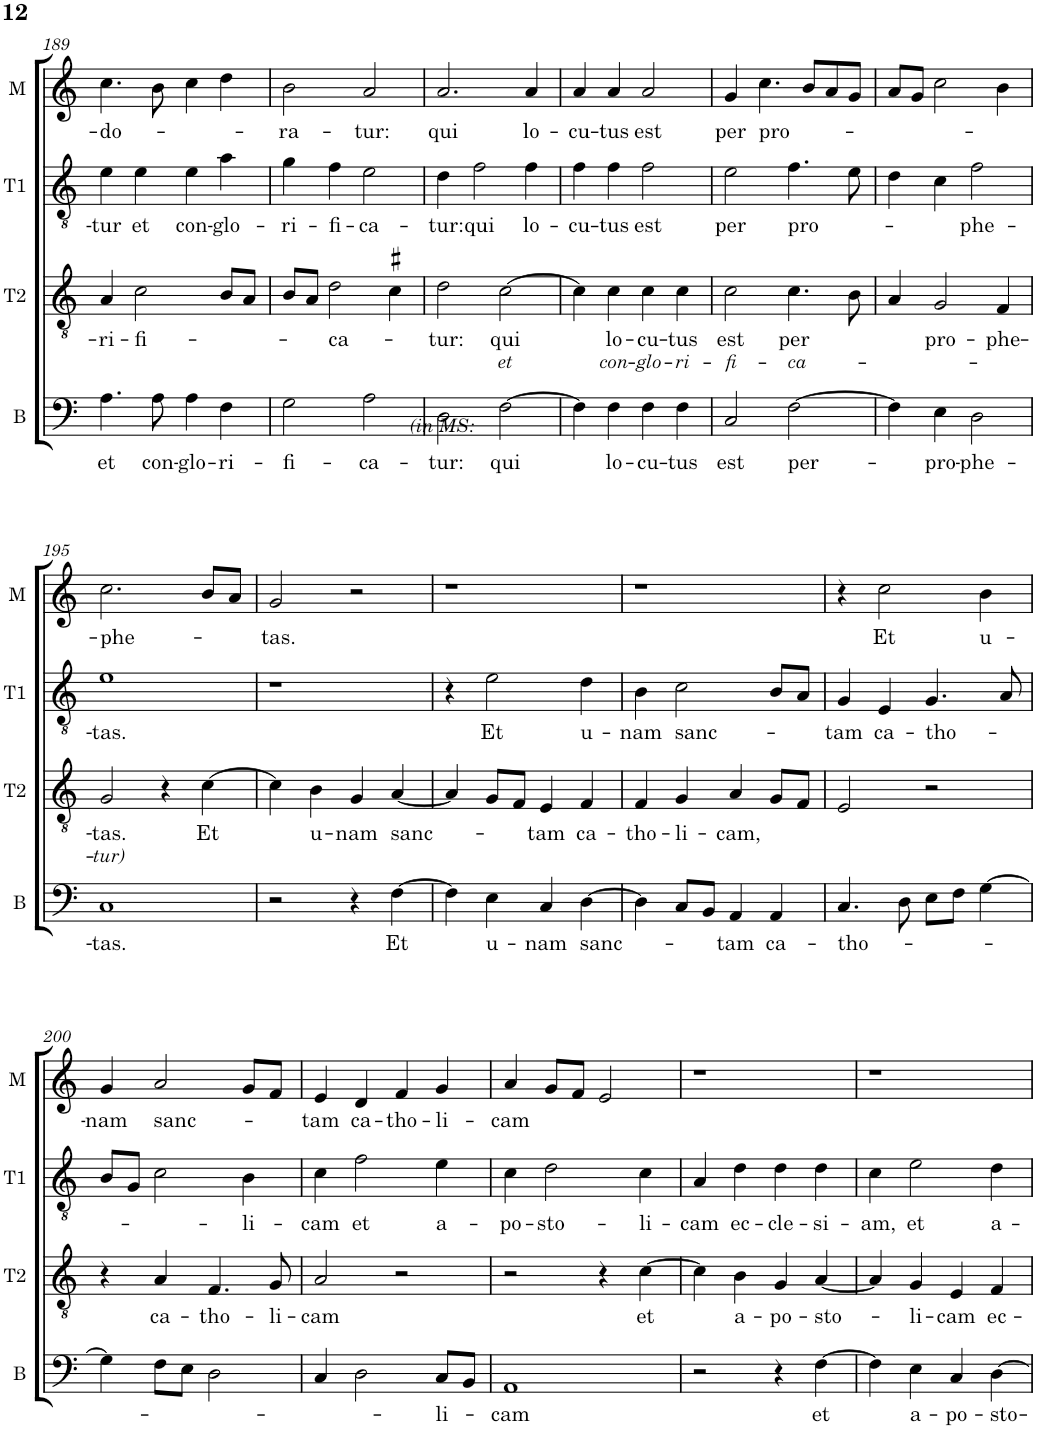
**kern	**text	**kern	**text	**text	**kern	**text	**kern	**text
*part4	*part4	*part3	*part3	*part3	*part2	*part2	*part1	*part1
*staff4	*staff4	*staff3	*staff3	*staff3	*staff2	*staff2	*staff1	*staff1
*I"B	*	*I"T2	*	*	*I"T1	*	*I"Mez	*
*I'B	*	*I'T2	*	*	*I'T1	*	*I'M	*
!!LO:PB:g=z
*clefF4	*	*clefGv2	*	*	*clefGv2	*	*clefG2	*
*	*	*	*	*	*Trd4c7	*	*	*
*k[]	*	*k[]	*	*	*k[]	*	*k[]	*
*M2/2	*	*M2/2	*	*	*M2/2	*	*M2/2	*
*met(c|)	*	*met(c|)	*	*	*met(c|)	*	*met(c|)	*
=189	=189	=189	=189	=189	=189	=189	=189	=189
!	!LO:LY:b	!	!LO:LY:b	!	!	!LO:LY:b	!	!LO:LY:b
4.A\	et	4A/	-ri-	.	4e\	-tur	4.cc\	-do-
!	!	!	!LO:LY:b	!	!	!LO:LY:b	!	!
.	.	2c\	-fi-	.	4e\	et	.	.
!	!LO:LY:b	!	!	!	!	!	!	!
8A\	con-	.	.	.	.	.	8b\	.
!	!LO:LY:b	!	!	!	!	!LO:LY:b	!	!
4A\	-glo-	.	.	.	4e\	con-	4cc\	.
!	!LO:LY:b	!	!	!	!	!LO:LY:b	!	!
4F\	-ri-	8B/L	.	.	4a\	-glo-	4dd\	.
.	.	8A/J	.	.	.	.	.	.
=190	=190	=190	=190	=190	=190	=190	=190	=190
!	!LO:LY:b	!	!	!	!	!LO:LY:b	!	!LO:LY:b
2G\	-fi-	8B/L	.	.	4g\	-ri-	2b\	-ra-
.	.	8A/J	.	.	.	.	.	.
!	!	!	!LO:LY:b	!	!	!LO:LY:b	!	!
.	.	2d\	-ca-	.	4f\	-fi-	.	.
!	!LO:LY:b	!	!	!	!	!LO:LY:b	!	!LO:LY:b
2A\	-ca-	.	.	.	2e\	-ca-	2a/	-tur:
.	.	4c#X\	.	.	.	.	.	.
=191	=191	=191	=191	=191	=191	=191	=191	=191
!	!	!	!	!	!	!	!LO:TX:b:i:t=(in MS&colon;	!
!	!LO:LY:b	!	!LO:LY:b	!	!	!LO:LY:b	!	!LO:LY:b
2D\	-tur:	2d\	-tur:	.	4d\	-tur:	2.a/	qui
!	!	!	!	!	!	!LO:LY:b	!	!
.	.	.	.	.	2f\	qui	.	.
!	!LO:LY:b	!	!LO:LY:b	!LO:LY:b	!	!	!	!
[2F\	qui	[2c\	qui	et	.	.	.	.
!	!	!	!	!	!	!LO:LY:b	!	!LO:LY:b
.	.	.	.	.	4f\	lo-	4a/	lo-
=192	=192	=192	=192	=192	=192	=192	=192	=192
!	!	!	!	!	!	!LO:LY:b	!	!LO:LY:b
4F\]	.	4c\]	.	.	4f\	-cu-	4a/	-cu-
!	!LO:LY:b	!	!LO:LY:b	!LO:LY:b	!	!LO:LY:b	!	!LO:LY:b
4F\	lo-	4c\	lo-	con-	4f\	-tus	4a/	-tus
!	!LO:LY:b	!	!LO:LY:b	!LO:LY:b	!	!LO:LY:b	!	!LO:LY:b
4F\	-cu-	4c\	-cu-	-glo-	2f\	est	2a/	est
!	!LO:LY:b	!	!LO:LY:b	!LO:LY:b	!	!	!	!
4F\	-tus	4c\	-tus	-ri-	.	.	.	.
=193	=193	=193	=193	=193	=193	=193	=193	=193
!	!LO:LY:b	!	!LO:LY:b	!LO:LY:b	!	!LO:LY:b	!	!LO:LY:b
2C/	est	2c\	est	-fi-	2e\	per	4g/	per
!	!	!	!	!	!	!	!	!LO:LY:b
.	.	.	.	.	.	.	4.cc\	pro-
!	!LO:LY:b	!	!LO:LY:b	!LO:LY:b	!	!LO:LY:b	!	!
[2F\	per-	4.c\	per	-ca-	4.f\	pro-	.	.
.	.	.	.	.	.	.	8b/L	.
.	.	.	.	.	.	.	8a/	.
.	.	8B\	.	.	8e\	.	8g/J	.
=194	=194	=194	=194	=194	=194	=194	=194	=194
4F\]	.	4A/	.	.	4d\	.	8a/L	.
.	.	.	.	.	.	.	8g/J	.
!	!LO:LY:b	!	!LO:LY:b	!	!	!	!	!
4E\	-pro-	2G/	pro-	.	4c\	.	2cc\	.
!	!LO:LY:b	!	!	!	!	!LO:LY:b	!	!
2D\	-phe-	.	.	.	2f\	-phe-	.	.
!	!	!	!LO:LY:b	!	!	!	!	!
.	.	4F/	-phe-	.	.	.	4b\	.
!!LO:LB:g=z
=195	=195	=195	=195	=195	=195	=195	=195	=195
!	!LO:LY:b	!	!LO:LY:b	!LO:LY:b	!	!LO:LY:b	!	!LO:LY:b
1C	-tas.	2G/	-tas.	-tur)	1e	-tas.	2.cc\	-phe-
.	.	4r	.	.	.	.	.	.
!	!	!	!LO:LY:b	!	!	!	!	!
.	.	[4c\	Et	.	.	.	8b/L	.
.	.	.	.	.	.	.	8a/J	.
=196	=196	=196	=196	=196	=196	=196	=196	=196
!	!	!	!	!	!	!	!	!LO:LY:b
2r	.	4c\]	.	.	1r	.	2g/	-tas.
!	!	!	!LO:LY:b	!	!	!	!	!
.	.	4B\	u-	.	.	.	.	.
!	!	!	!LO:LY:b	!	!	!	!	!
4r	.	4G/	-nam	.	.	.	2r	.
!	!LO:LY:b	!	!LO:LY:b	!	!	!	!	!
[4F\	Et	[4A/	sanc-	.	.	.	.	.
=197	=197	=197	=197	=197	=197	=197	=197	=197
4F\]	.	4A/]	.	.	4r	.	1r	.
!	!LO:LY:b	!	!	!	!	!LO:LY:b	!	!
4E\	u-	8G/L	.	.	2e\	Et	.	.
.	.	8F/J	.	.	.	.	.	.
!	!LO:LY:b	!	!LO:LY:b	!	!	!	!	!
4C/	-nam	4E/	-tam	.	.	.	.	.
!	!LO:LY:b	!	!LO:LY:b	!	!	!LO:LY:b	!	!
[4D\	sanc-	4F/	ca-	.	4d\	u-	.	.
=198	=198	=198	=198	=198	=198	=198	=198	=198
!	!	!	!LO:LY:b	!	!	!LO:LY:b	!	!
4D\]	.	4F/	-tho-	.	4B\	-nam	1r	.
!	!	!	!LO:LY:b	!	!	!LO:LY:b	!	!
8C/L	.	4G/	-li-	.	2c\	sanc-	.	.
8BB/J	.	.	.	.	.	.	.	.
!	!LO:LY:b	!	!LO:LY:b	!	!	!	!	!
4AA/	-tam	4A/	-cam,	.	.	.	.	.
!	!LO:LY:b	!	!	!	!	!	!	!
4AA/	ca-	8G/L	.	.	8B/L	.	.	.
.	.	8F/J	.	.	8A/J	.	.	.
=199	=199	=199	=199	=199	=199	=199	=199	=199
!	!LO:LY:b	!	!	!	!	!LO:LY:b	!	!
4.C/	-tho-	2E/	.	.	4G/	-tam	4r	.
!	!	!	!	!	!	!LO:LY:b	!	!LO:LY:b
.	.	.	.	.	4E/	ca-	2cc\	Et
8D\	.	.	.	.	.	.	.	.
!	!	!	!	!	!	!LO:LY:b	!	!
8E\L	.	2r	.	.	4.G/	-tho-	.	.
8F\J	.	.	.	.	.	.	.	.
!	!	!	!	!	!	!	!	!LO:LY:b
[4G\	.	.	.	.	.	.	4b\	u-
.	.	.	.	.	8A/	.	.	.
!!LO:LB:g=z
=200	=200	=200	=200	=200	=200	=200	=200	=200
!	!	!	!	!	!	!	!	!LO:LY:b
4G\]	.	4r	.	.	8B/L	.	4g/	-nam
.	.	.	.	.	8G/J	.	.	.
!	!	!	!LO:LY:b	!	!	!	!	!LO:LY:b
8F\L	.	4A/	ca-	.	2c\	.	2a/	sanc-
8E\J	.	.	.	.	.	.	.	.
!	!	!	!LO:LY:b	!	!	!	!	!
2D\	.	4.F/	-tho-	.	.	.	.	.
!	!	!	!	!	!	!LO:LY:b	!	!
.	.	.	.	.	4B\	-li-	8g/L	.
!	!	!	!LO:LY:b	!	!	!	!	!
.	.	8G/	-li-	.	.	.	8f/J	.
=201	=201	=201	=201	=201	=201	=201	=201	=201
!	!	!	!LO:LY:b	!	!	!LO:LY:b	!	!LO:LY:b
4C/	.	2A/	-cam	.	4c\	-cam	4e/	-tam
!	!	!	!	!	!	!LO:LY:b	!	!LO:LY:b
2D\	.	.	.	.	2f\	et	4d/	ca-
!	!	!	!	!	!	!	!	!LO:LY:b
.	.	2r	.	.	.	.	4f/	-tho-
!	!LO:LY:b	!	!	!	!	!LO:LY:b	!	!LO:LY:b
8C/L	-li-	.	.	.	4e\	a-	4g/	-li-
8BB/J	.	.	.	.	.	.	.	.
=202	=202	=202	=202	=202	=202	=202	=202	=202
!	!LO:LY:b	!	!	!	!	!LO:LY:b	!	!LO:LY:b
1AA	-cam	2r	.	.	4c\	-po-	4a/	-cam
!	!	!	!	!	!	!LO:LY:b	!	!
.	.	.	.	.	2d\	-sto-	8g/L	.
.	.	.	.	.	.	.	8f/J	.
.	.	4r	.	.	.	.	2e/	.
!	!	!	!LO:LY:b	!	!	!LO:LY:b	!	!
.	.	[4c\	et	.	4c\	-li-	.	.
=203	=203	=203	=203	=203	=203	=203	=203	=203
!	!	!	!	!	!	!LO:LY:b	!	!
2r	.	4c\]	.	.	4A/	-cam	1r	.
!	!	!	!LO:LY:b	!	!	!LO:LY:b	!	!
.	.	4B\	a-	.	4d\	ec-	.	.
!	!	!	!LO:LY:b	!	!	!LO:LY:b	!	!
4r	.	4G/	-po-	.	4d\	-cle-	.	.
!	!LO:LY:b	!	!LO:LY:b	!	!	!LO:LY:b	!	!
[4F\	et	[4A/	-sto-	.	4d\	-si-	.	.
=204	=204	=204	=204	=204	=204	=204	=204	=204
!	!	!	!	!	!	!LO:LY:b	!	!
4F\]	.	4A/]	.	.	4c\	-am,	1r	.
!	!LO:LY:b	!	!LO:LY:b	!	!	!LO:LY:b	!	!
4E\	a-	4G/	-li-	.	2e\	et	.	.
!	!LO:LY:b	!	!LO:LY:b	!	!	!	!	!
4C/	-po-	4E/	-cam	.	.	.	.	.
!	!LO:LY:b	!	!LO:LY:b	!	!	!LO:LY:b	!	!
[4D\	-sto-	4F/	ec-	.	4d\	a-	.	.
=	=	=	=	=	=	=	=	=
*-	*-	*-	*-	*-	*-	*-	*-	*-
